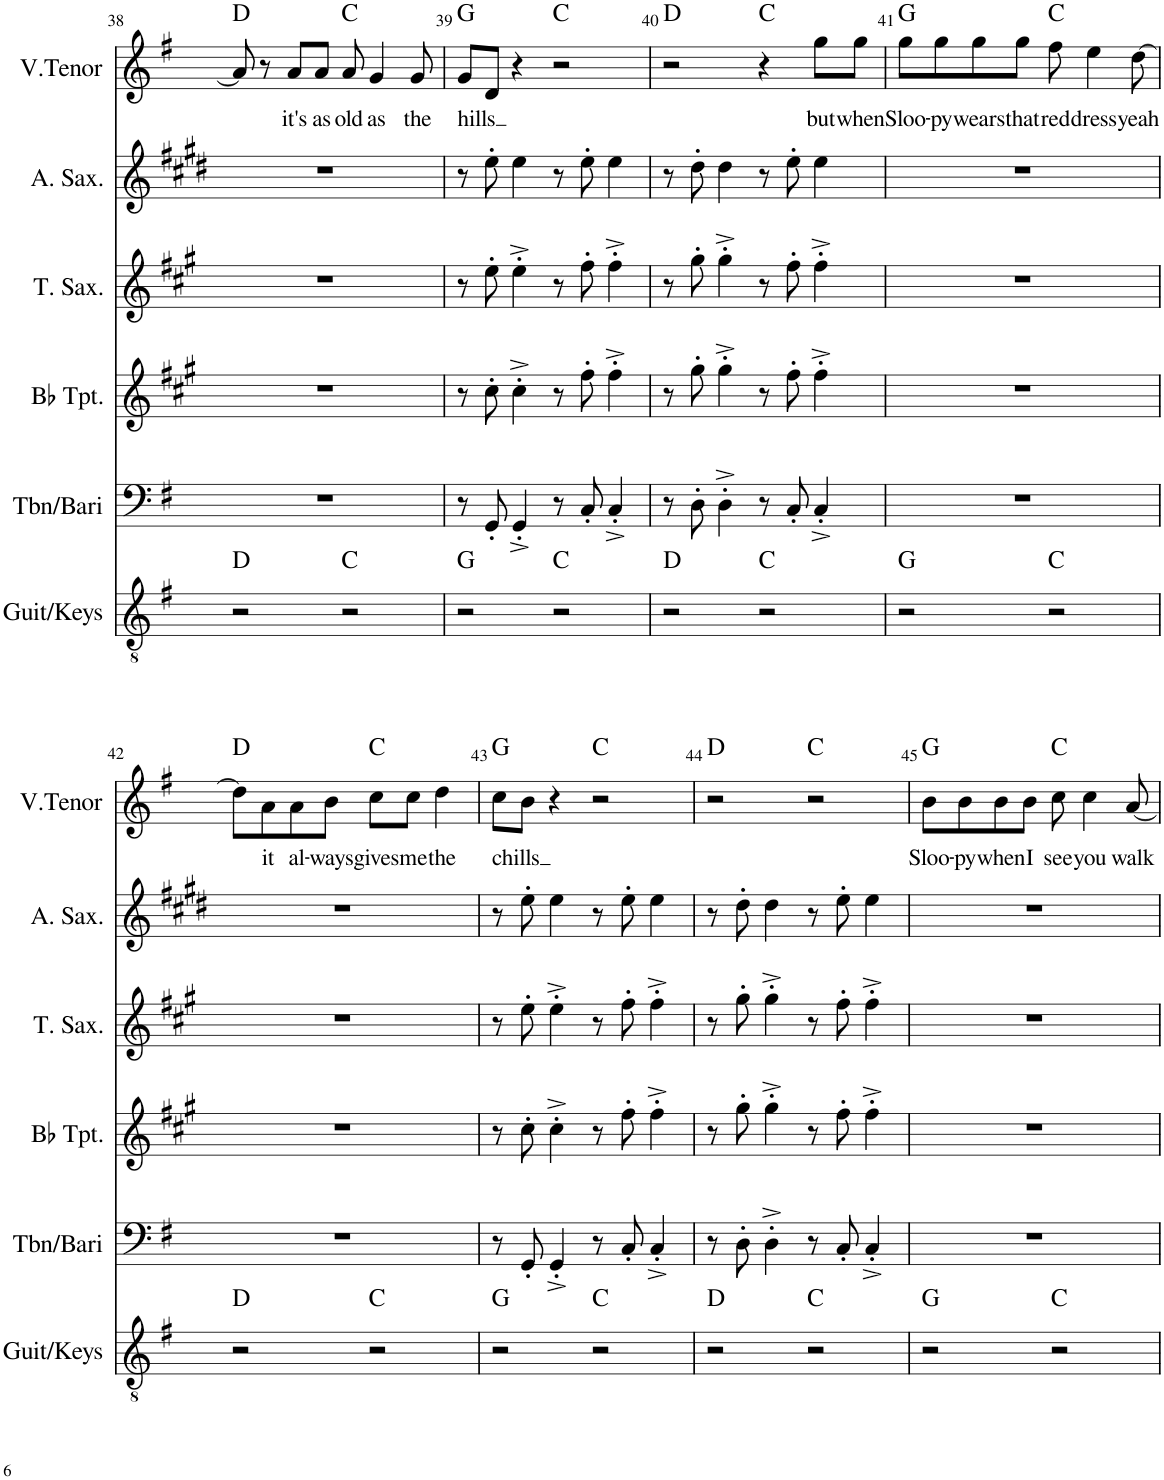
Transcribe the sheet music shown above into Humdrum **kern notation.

**kern	**harte	**kern	**kern	**kern	**kern	**kern	**text	**harte
*part6	*part6	*part5	*part4	*part3	*part2	*part1	*part1	*part1
*staff6	*	*staff5	*staff4	*staff3	*staff2	*staff1	*staff1	*
*I"Guit/Keys	*	*I"Tbn/Bari	*I"Bb Trumpet	*I"Tenor Saxophone	*I"Alto Saxophone	*I"V. Tenor	*	*
*I'Guit/Keys	*	*I'Tbn/Bari	*I'Bb Tpt.	*I'T. Sax.	*I'A. Sax.	*I'V.Tenor	*	*
!!LO:PB:g=z
*clefGv2	*	*clefF4	*clefG2	*clefG2	*clefG2	*clefG2	*	*
*	*	*	*Trd1c2	*Trd8c14	*Trd5c9	*	*	*
*k[f#]	*	*k[f#]	*k[f#c#g#]	*k[f#c#g#]	*k[f#c#g#d#]	*k[f#]	*	*
*M4/4	*	*M4/4	*M4/4	*M4/4	*M4/4	*M4/4	*	*
=38	=38	=38	=38	=38	=38	=38	=38	=38
2r	D:maj	1r	1r	1r	1r	8a/]	.	D:maj
.	.	.	.	.	.	8r	.	.
!	!	!	!	!	!	!	!LO:LY:b	!
.	.	.	.	.	.	8a/L	it's	.
!	!	!	!	!	!	!	!LO:LY:b	!
.	.	.	.	.	.	8a/J	as	.
!	!	!	!	!	!	!	!LO:LY:b	!
2r	C:maj	.	.	.	.	8a/	old	C:maj
!	!	!	!	!	!	!	!LO:LY:b	!
.	.	.	.	.	.	4g/	as	.
!	!	!	!	!	!	!	!LO:LY:b	!
.	.	.	.	.	.	8g/	the	.
=39	=39	=39	=39	=39	=39	=39	=39	=39
!	!	!	!	!	!	!	!LO:LY:b	!
2r	G:maj	8r	8r	8r	8r	8g/L	hills	G:maj
.	.	8GG'/	8cc#'\	8ee'\	8ee'\	8d/J	.	.
.	.	4GG'^/	4cc#'^\	4ee'^\	4ee\	4r	.	.
2r	C:maj	8r	8r	8r	8r	2r	.	C:maj
.	.	8C'/	8ff#'\	8ff#'\	8ee'\	.	.	.
.	.	4C'^/	4ff#'^\	4ff#'^\	4ee\	.	.	.
=40	=40	=40	=40	=40	=40	=40	=40	=40
2r	D:maj	8r	8r	8r	8r	2r	.	D:maj
.	.	8D'\	8gg#'\	8gg#'\	8dd#'\	.	.	.
.	.	4D'^\	4gg#'^\	4gg#'^\	4dd#\	.	.	.
2r	C:maj	8r	8r	8r	8r	4r	.	C:maj
.	.	8C'/	8ff#'\	8ff#'\	8ee'\	.	.	.
!	!	!	!	!	!	!	!LO:LY:b	!
.	.	4C'^/	4ff#'^\	4ff#'^\	4ee\	8gg\L	but	.
!	!	!	!	!	!	!	!LO:LY:b	!
.	.	.	.	.	.	8gg\J	when	.
=41	=41	=41	=41	=41	=41	=41	=41	=41
!	!	!	!	!	!	!	!LO:LY:b	!
2r	G:maj	1r	1r	1r	1r	8gg\L	Sloo-	G:maj
!	!	!	!	!	!	!	!LO:LY:b	!
.	.	.	.	.	.	8gg\	-py	.
!	!	!	!	!	!	!	!LO:LY:b	!
.	.	.	.	.	.	8gg\	wears	.
!	!	!	!	!	!	!	!LO:LY:b	!
.	.	.	.	.	.	8gg\J	that	.
!	!	!	!	!	!	!	!LO:LY:b	!
2r	C:maj	.	.	.	.	8ff#\	red	C:maj
!	!	!	!	!	!	!	!LO:LY:b	!
.	.	.	.	.	.	4ee\	dress	.
!	!	!	!	!	!	!	!LO:LY:b	!
.	.	.	.	.	.	[8dd\	yeah	.
!!LO:LB:g=z
=42	=42	=42	=42	=42	=42	=42	=42	=42
2r	D:maj	1r	1r	1r	1r	8dd\L]	.	D:maj
!	!	!	!	!	!	!	!LO:LY:b	!
.	.	.	.	.	.	8a\	it	.
!	!	!	!	!	!	!	!LO:LY:b	!
.	.	.	.	.	.	8a\	al-	.
!	!	!	!	!	!	!	!LO:LY:b	!
.	.	.	.	.	.	8b\J	-ways	.
!	!	!	!	!	!	!	!LO:LY:b	!
2r	C:maj	.	.	.	.	8cc\L	gives	C:maj
!	!	!	!	!	!	!	!LO:LY:b	!
.	.	.	.	.	.	8cc\J	me	.
!	!	!	!	!	!	!	!LO:LY:b	!
.	.	.	.	.	.	4dd\	the	.
=43	=43	=43	=43	=43	=43	=43	=43	=43
!	!	!	!	!	!	!	!LO:LY:b	!
2r	G:maj	8r	8r	8r	8r	8cc\L	chills	G:maj
.	.	8GG'/	8cc#'\	8ee'\	8ee'\	8b\J	.	.
.	.	4GG'^/	4cc#'^\	4ee'^\	4ee\	4r	.	.
2r	C:maj	8r	8r	8r	8r	2r	.	C:maj
.	.	8C'/	8ff#'\	8ff#'\	8ee'\	.	.	.
.	.	4C'^/	4ff#'^\	4ff#'^\	4ee\	.	.	.
=44	=44	=44	=44	=44	=44	=44	=44	=44
2r	D:maj	8r	8r	8r	8r	2r	.	D:maj
.	.	8D'\	8gg#'\	8gg#'\	8dd#'\	.	.	.
.	.	4D'^\	4gg#'^\	4gg#'^\	4dd#\	.	.	.
2r	C:maj	8r	8r	8r	8r	2r	.	C:maj
.	.	8C'/	8ff#'\	8ff#'\	8ee'\	.	.	.
.	.	4C'^/	4ff#'^\	4ff#'^\	4ee\	.	.	.
=45	=45	=45	=45	=45	=45	=45	=45	=45
!	!	!	!	!	!	!	!LO:LY:b	!
2r	G:maj	1r	1r	1r	1r	8b\L	Sloo-	G:maj
!	!	!	!	!	!	!	!LO:LY:b	!
.	.	.	.	.	.	8b\	-py	.
!	!	!	!	!	!	!	!LO:LY:b	!
.	.	.	.	.	.	8b\	when	.
!	!	!	!	!	!	!	!LO:LY:b	!
.	.	.	.	.	.	8b\J	I	.
!	!	!	!	!	!	!	!LO:LY:b	!
2r	C:maj	.	.	.	.	8cc\	see	C:maj
!	!	!	!	!	!	!	!LO:LY:b	!
.	.	.	.	.	.	4cc\	you	.
!	!	!	!	!	!	!	!LO:LY:b	!
.	.	.	.	.	.	[8a/	walk	.
=	=	=	=	=	=	=	=	=
*-	*-	*-	*-	*-	*-	*-	*-	*-
